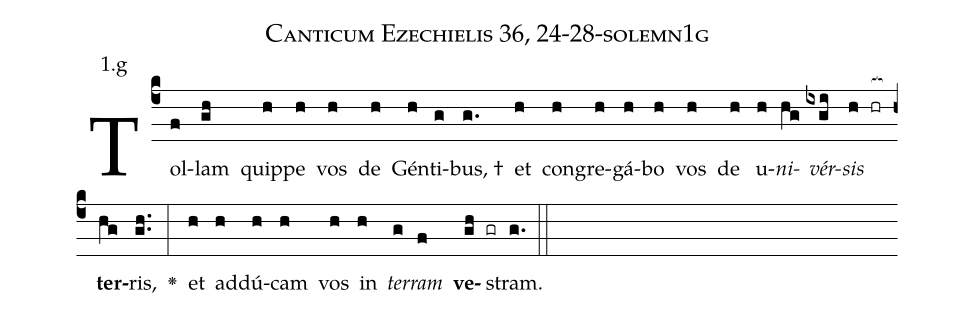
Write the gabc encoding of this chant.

name: Canticum Ezechielis 36, 24-28-solemn1g;
annotation: 1.g;
%%
(c4)Tol(f)lam(gh) quip(h)pe(h) vos(h) de(h) Gén(h)ti(g)bus, †(g.) et(h) con(h)gre(h)gá(h)bo(h) vos(h) de(h) u(h)<i>ni</i>(hg)<i>vér</i>(ixgi)<i>sis</i>(h hr[ocb:1{]) <b>ter</b>(hg[ocb:0}])ris,(gh..) <v>\greheightstar</v>(:) et(h) ad(h)dú(h)cam(h) vos(h) in(h) <i>ter</i>(g)<i>ram</i>(f) <b>ve</b>(gh gr)stram.(g.) (::)


%E(h) u(h) o(g) u(f) a(gh) e.(g.) (::)
